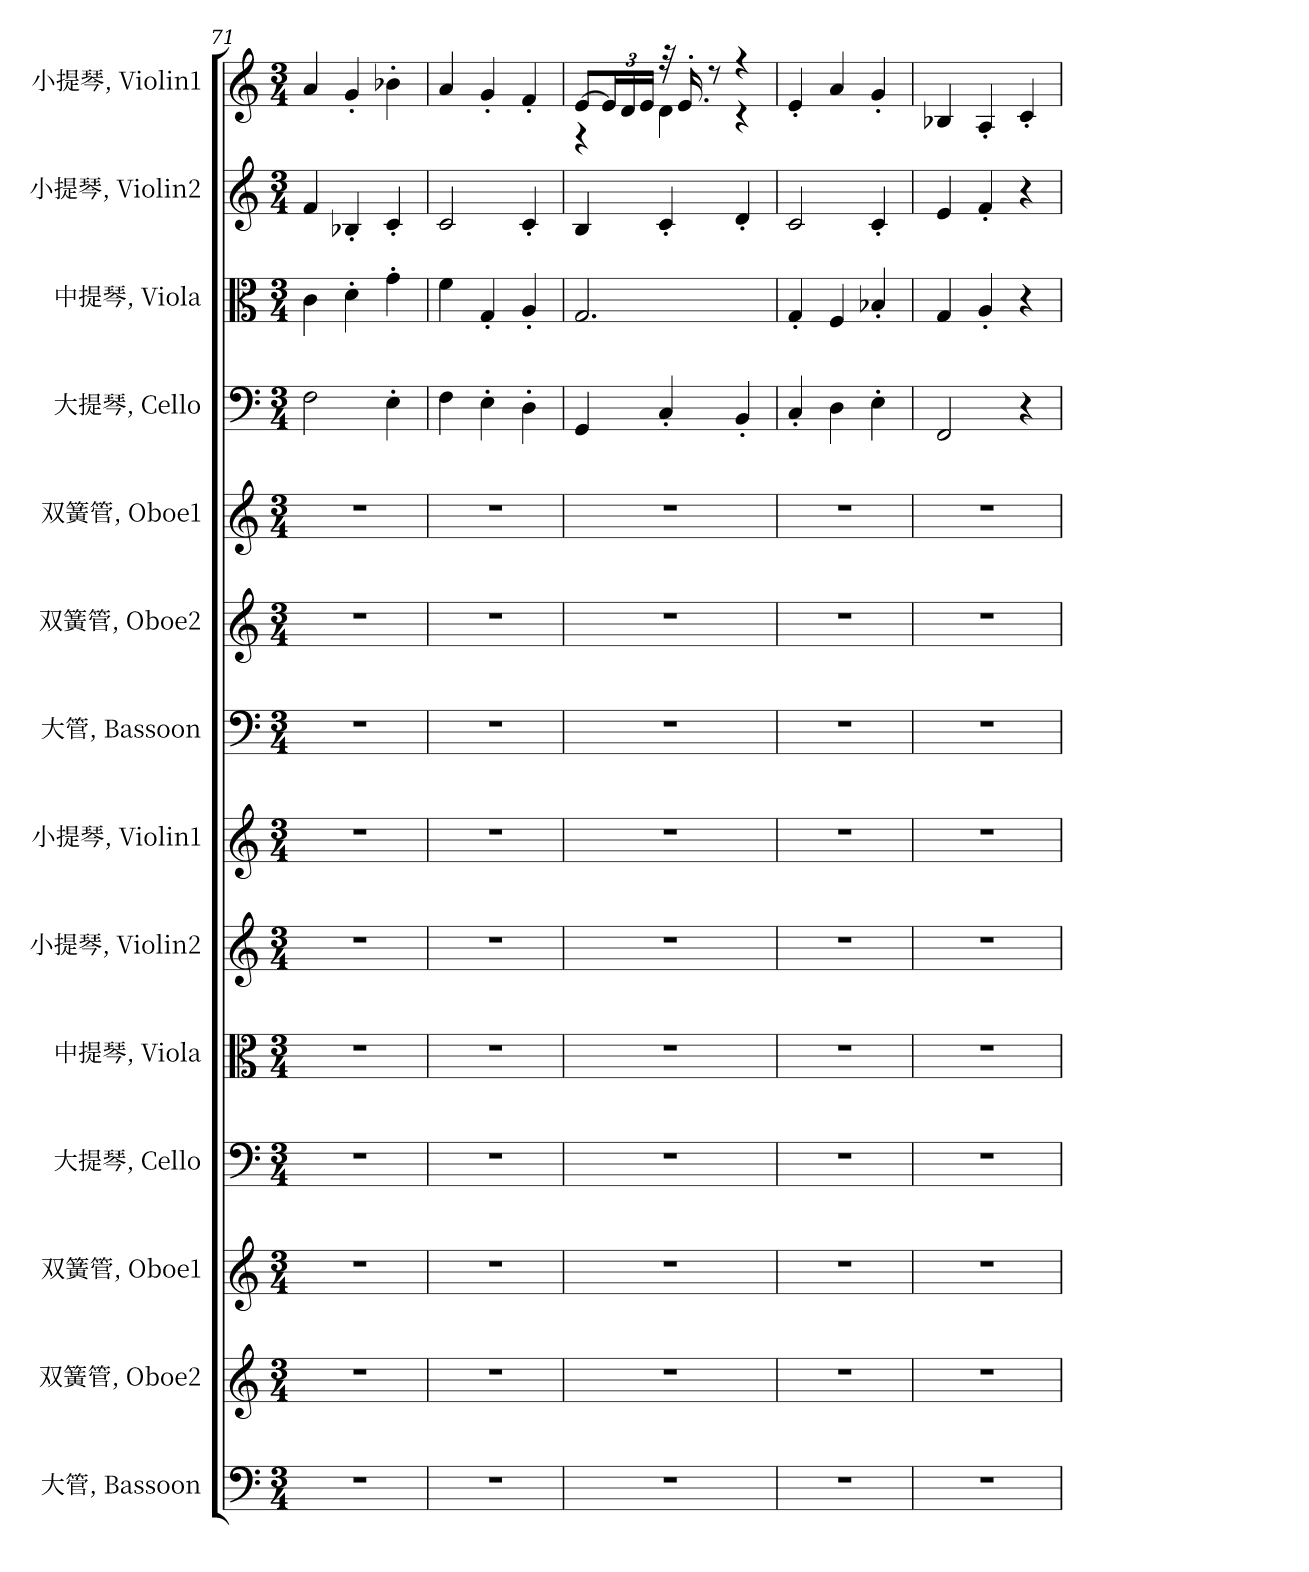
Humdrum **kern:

**kern	**kern	**kern	**kern	**kern	**kern	**kern	**kern	**kern	**kern	**kern	**kern	**kern	**kern
*part14	*part13	*part12	*part11	*part10	*part9	*part8	*part7	*part6	*part5	*part4	*part3	*part2	*part1
*staff14	*staff13	*staff12	*staff11	*staff10	*staff9	*staff8	*staff7	*staff6	*staff5	*staff4	*staff3	*staff2	*staff1
*I"大管, Bassoon	*I"双簧管, Oboe2	*I"双簧管, Oboe1	*I"大提琴, Cello	*I"中提琴, Viola	*I"小提琴, Violin2	*I"小提琴, Violin1	*I"大管, Bassoon	*I"双簧管, Oboe2	*I"双簧管, Oboe1	*I"大提琴, Cello	*I"中提琴, Viola	*I"小提琴, Violin2	*I"小提琴, Violin1
*I'Bsn.	*I'Ob.	*I'Ob.	*	*I'Vla.	*I'Vln.	*I'Vln.	*I'Bsn.	*I'Ob.	*I'Ob.	*	*I'Vla.	*I'Vln.	*I'Vln.
*clefF4	*clefG2	*clefG2	*clefF4	*clefC3	*clefG2	*clefG2	*clefF4	*clefG2	*clefG2	*clefF4	*clefC3	*clefG2	*clefG2
*k[]	*k[]	*k[]	*k[]	*k[]	*k[]	*k[]	*k[]	*k[]	*k[]	*k[]	*k[]	*k[]	*k[]
*M3/4	*M3/4	*M3/4	*M3/4	*M3/4	*M3/4	*M3/4	*M3/4	*M3/4	*M3/4	*M3/4	*M3/4	*M3/4	*M3/4
=71	=71	=71	=71	=71	=71	=71	=71	=71	=71	=71	=71	=71	=71
2.r	2.r	2.r	2.r	2.r	2.r	2.r	2.r	2.r	2.r	2F\	4c\	4f/	4a/
.	.	.	.	.	.	.	.	.	.	.	4d'\	4B-X'/	4g'/
.	.	.	.	.	.	.	.	.	.	4E'\	4g'\	4c'/	4b-X'\
=72	=72	=72	=72	=72	=72	=72	=72	=72	=72	=72	=72	=72	=72
2.r	2.r	2.r	2.r	2.r	2.r	2.r	2.r	2.r	2.r	4F\	4f\	2c/	4a/
.	.	.	.	.	.	.	.	.	.	4E'\	4G'/	.	4g'/
.	.	.	.	.	.	.	.	.	.	4D'\	4A'/	4c'/	4f'/
!!LO:PB:g=z
=73	=73	=73	=73	=73	=73	=73	=73	=73	=73	=73	=73	=73	=73
*	*	*	*	*	*	*	*	*	*	*	*	*	*^
2.r	2.r	2.r	2.r	2.r	2.r	2.r	2.r	2.r	2.r	4GG/	2.G/	4B/	[8e/L	4r
*	*	*	*	*	*	*	*	*	*	*	*	*	*Xbrackettup	*
.	.	.	.	.	.	.	.	.	.	.	.	.	24e/L]	.
.	.	.	.	.	.	.	.	.	.	.	.	.	24d/	.
.	.	.	.	.	.	.	.	.	.	.	.	.	24e/JJ	.
.	.	.	.	.	.	.	.	.	.	4C'/	.	4c'/	32r	4d\
.	.	.	.	.	.	.	.	.	.	.	.	.	16.e'/	.
.	.	.	.	.	.	.	.	.	.	.	.	.	8r	.
.	.	.	.	.	.	.	.	.	.	4BB'/	.	4d'/	4r	4r
*	*	*	*	*	*	*	*	*	*	*	*	*	*v	*v
=74	=74	=74	=74	=74	=74	=74	=74	=74	=74	=74	=74	=74	=74
2.r	2.r	2.r	2.r	2.r	2.r	2.r	2.r	2.r	2.r	4C'/	4G'/	2c/	4e'/
.	.	.	.	.	.	.	.	.	.	4D\	4F/	.	4a/
.	.	.	.	.	.	.	.	.	.	4E'\	4B-X'/	4c'/	4g'/
=75	=75	=75	=75	=75	=75	=75	=75	=75	=75	=75	=75	=75	=75
2.r	2.r	2.r	2.r	2.r	2.r	2.r	2.r	2.r	2.r	2FF/	4G/	4e/	4B-X/
.	.	.	.	.	.	.	.	.	.	.	4A'/	4f'/	4A'/
.	.	.	.	.	.	.	.	.	.	4r	4r	4r	4c'/
=	=	=	=	=	=	=	=	=	=	=	=	=	=
*-	*-	*-	*-	*-	*-	*-	*-	*-	*-	*-	*-	*-	*-
